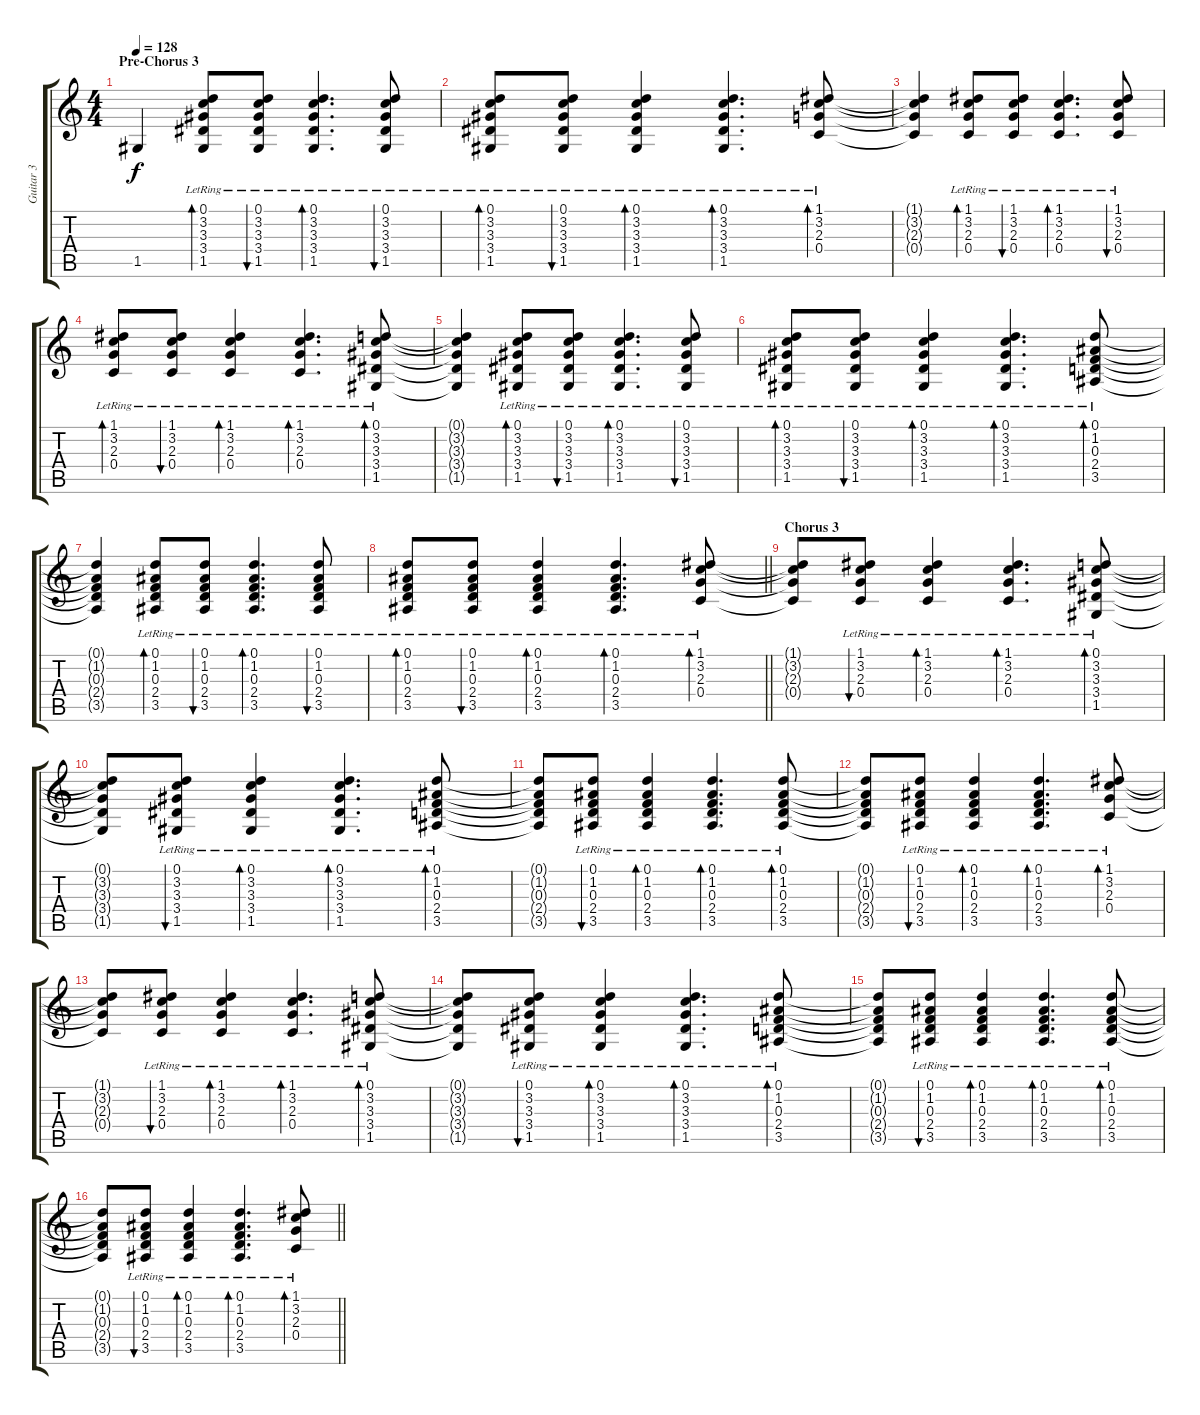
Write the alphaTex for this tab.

\track ("Guitar 3" "Guitar 3") {instrument acousticguitarnylon}
\staff {score tabs}
\tuning (D4 A3 F3 C3 G2 C2) {hide}
\ts (4 4)
\section ("" "Pre-Chorus 3")
\tempo 128
\clef g2
\ks c
1.5{t}.4{dy f} (0.1{lr} 3.2{lr} 3.3{lr} 3.4{lr} 1.5{lr}).8{bd 60} (0.1{lr} 3.2{lr} 3.3{lr} 3.4{lr} 1.5{lr}).8{bu 60} (0.1{lr} 3.2{lr} 3.3{lr} 3.4{lr} 1.5{lr}).4{d bd 60} (0.1{lr} 3.2{lr} 3.3{lr} 3.4{lr} 1.5{lr}).8{bu 60} |
(0.1{lr} 3.2{lr} 3.3{lr} 3.4{lr} 1.5{lr}).8{bd 60} (0.1{lr} 3.2{lr} 3.3{lr} 3.4{lr} 1.5{lr}).8{bu 60} (0.1{lr} 3.2{lr} 3.3{lr} 3.4{lr} 1.5{lr}).4{bd 60} (0.1{lr} 3.2{lr} 3.3{lr} 3.4{lr} 1.5{lr}).4{d bd 60} (1.1{lr} 3.2{lr} 2.3{lr} 0.4{lr}).8{bd 60} |
(1.1{t} 3.2{t} 2.3{t} 0.4{t}).4 (1.1{lr} 3.2{lr} 2.3{lr} 0.4{lr}).8{bd 60} (1.1{lr} 3.2{lr} 2.3{lr} 0.4{lr}).8{bu 60} (1.1{lr} 3.2{lr} 2.3{lr} 0.4{lr}).4{d bd 60} (1.1{lr} 3.2{lr} 2.3{lr} 0.4{lr}).8{bu 60} |
(1.1{lr} 3.2{lr} 2.3{lr} 0.4{lr}).8{bd 60} (1.1{lr} 3.2{lr} 2.3{lr} 0.4{lr}).8{bu 60} (1.1{lr} 3.2{lr} 2.3{lr} 0.4{lr}).4{bd 60} (1.1{lr} 3.2{lr} 2.3{lr} 0.4{lr}).4{d bd 60} (0.1{lr} 3.2{lr} 3.3{lr} 3.4{lr} 1.5{lr}).8{bd 60} |
(0.1{t} 3.2{t} 3.3{t} 3.4{t} 1.5{t}).4 (0.1{lr} 3.2{lr} 3.3{lr} 3.4{lr} 1.5{lr}).8{bd 60} (0.1{lr} 3.2{lr} 3.3{lr} 3.4{lr} 1.5{lr}).8{bu 60} (0.1{lr} 3.2{lr} 3.3{lr} 3.4{lr} 1.5{lr}).4{d bd 60} (0.1{lr} 3.2{lr} 3.3{lr} 3.4{lr} 1.5{lr}).8{bu 60} |
(0.1{lr} 3.2{lr} 3.3{lr} 3.4{lr} 1.5{lr}).8{bd 60} (0.1{lr} 3.2{lr} 3.3{lr} 3.4{lr} 1.5{lr}).8{bu 60} (0.1{lr} 3.2{lr} 3.3{lr} 3.4{lr} 1.5{lr}).4{bd 60} (0.1{lr} 3.2{lr} 3.3{lr} 3.4{lr} 1.5{lr}).4{d bd 60} (0.1{lr} 1.2{lr} 0.3{lr} 2.4{lr} 3.5{lr}).8{bd 60} |
(0.1{t} 1.2{t} 0.3{t} 2.4{t} 3.5{t}).4 (0.1{lr} 1.2{lr} 0.3{lr} 2.4{lr} 3.5{lr}).8{bd 60} (0.1{lr} 1.2{lr} 0.3{lr} 2.4{lr} 3.5{lr}).8{bu 60} (0.1{lr} 1.2{lr} 0.3{lr} 2.4{lr} 3.5{lr}).4{d bd 60} (0.1{lr} 1.2{lr} 0.3{lr} 2.4{lr} 3.5{lr}).8{bu 60} |
\barLineRight lightlight
(0.1{lr} 1.2{lr} 0.3{lr} 2.4{lr} 3.5{lr}).8{bd 60} (0.1{lr} 1.2{lr} 0.3{lr} 2.4{lr} 3.5{lr}).8{bu 60} (0.1{lr} 1.2{lr} 0.3{lr} 2.4{lr} 3.5{lr}).4{bd 60} (0.1{lr} 1.2{lr} 0.3{lr} 2.4{lr} 3.5{lr}).4{d bd 60} (1.1{lr} 3.2{lr} 2.3{lr} 0.4{lr}).8{bd 60} |
\section ("" "Chorus 3")
(1.1{t} 3.2{t} 2.3{t} 0.4{t}).8 (1.1{lr} 3.2{lr} 2.3{lr} 0.4{lr}).8{bu 60} (1.1{lr} 3.2{lr} 2.3{lr} 0.4{lr}).4{bd 60} (1.1{lr} 3.2{lr} 2.3{lr} 0.4{lr}).4{d bd 60} (0.1{lr} 3.2{lr} 3.3{lr} 3.4{lr} 1.5{lr}).8{bd 60} |
(0.1{t} 3.2{t} 3.3{t} 3.4{t} 1.5{t}).8 (0.1{lr} 3.2{lr} 3.3{lr} 3.4{lr} 1.5{lr}).8{bu 60} (0.1{lr} 3.2{lr} 3.3{lr} 3.4{lr} 1.5{lr}).4{bd 60} (0.1{lr} 3.2{lr} 3.3{lr} 3.4{lr} 1.5{lr}).4{d bd 60} (0.1{lr} 1.2{lr} 0.3{lr} 2.4{lr} 3.5{lr}).8{bd 60} |
(0.1{t} 1.2{t} 0.3{t} 2.4{t} 3.5{t}).8 (0.1{lr} 1.2{lr} 0.3{lr} 2.4{lr} 3.5{lr}).8{bu 60} (0.1{lr} 1.2{lr} 0.3{lr} 2.4{lr} 3.5{lr}).4{bd 60} (0.1{lr} 1.2{lr} 0.3{lr} 2.4{lr} 3.5{lr}).4{d bd 60} (0.1{lr} 1.2{lr} 0.3{lr} 2.4{lr} 3.5{lr}).8{bd 60} |
(0.1{t} 1.2{t} 0.3{t} 2.4{t} 3.5{t}).8 (0.1{lr} 1.2{lr} 0.3{lr} 2.4{lr} 3.5{lr}).8{bu 60} (0.1{lr} 1.2{lr} 0.3{lr} 2.4{lr} 3.5{lr}).4{bd 60} (0.1{lr} 1.2{lr} 0.3{lr} 2.4{lr} 3.5{lr}).4{d bd 60} (1.1{lr} 3.2{lr} 2.3{lr} 0.4{lr}).8{bd 60} |
(1.1{t} 3.2{t} 2.3{t} 0.4{t}).8 (1.1{lr} 3.2{lr} 2.3{lr} 0.4{lr}).8{bu 60} (1.1{lr} 3.2{lr} 2.3{lr} 0.4{lr}).4{bd 60} (1.1{lr} 3.2{lr} 2.3{lr} 0.4{lr}).4{d bd 60} (0.1{lr} 3.2{lr} 3.3{lr} 3.4{lr} 1.5{lr}).8{bd 60} |
(0.1{t} 3.2{t} 3.3{t} 3.4{t} 1.5{t}).8 (0.1{lr} 3.2{lr} 3.3{lr} 3.4{lr} 1.5{lr}).8{bu 60} (0.1{lr} 3.2{lr} 3.3{lr} 3.4{lr} 1.5{lr}).4{bd 60} (0.1{lr} 3.2{lr} 3.3{lr} 3.4{lr} 1.5{lr}).4{d bd 60} (0.1{lr} 1.2{lr} 0.3{lr} 2.4{lr} 3.5{lr}).8{bd 60} |
(0.1{t} 1.2{t} 0.3{t} 2.4{t} 3.5{t}).8 (0.1{lr} 1.2{lr} 0.3{lr} 2.4{lr} 3.5{lr}).8{bu 60} (0.1{lr} 1.2{lr} 0.3{lr} 2.4{lr} 3.5{lr}).4{bd 60} (0.1{lr} 1.2{lr} 0.3{lr} 2.4{lr} 3.5{lr}).4{d bd 60} (0.1{lr} 1.2{lr} 0.3{lr} 2.4{lr} 3.5{lr}).8{bd 60} |
\barLineRight lightlight
(0.1{t} 1.2{t} 0.3{t} 2.4{t} 3.5{t}).8 (0.1{lr} 1.2{lr} 0.3{lr} 2.4{lr} 3.5{lr}).8{bu 60} (0.1{lr} 1.2{lr} 0.3{lr} 2.4{lr} 3.5{lr}).4{bd 60} (0.1{lr} 1.2{lr} 0.3{lr} 2.4{lr} 3.5{lr}).4{d bd 60} (1.1{lr} 3.2{lr} 2.3{lr} 0.4{lr}).8{bd 60}
